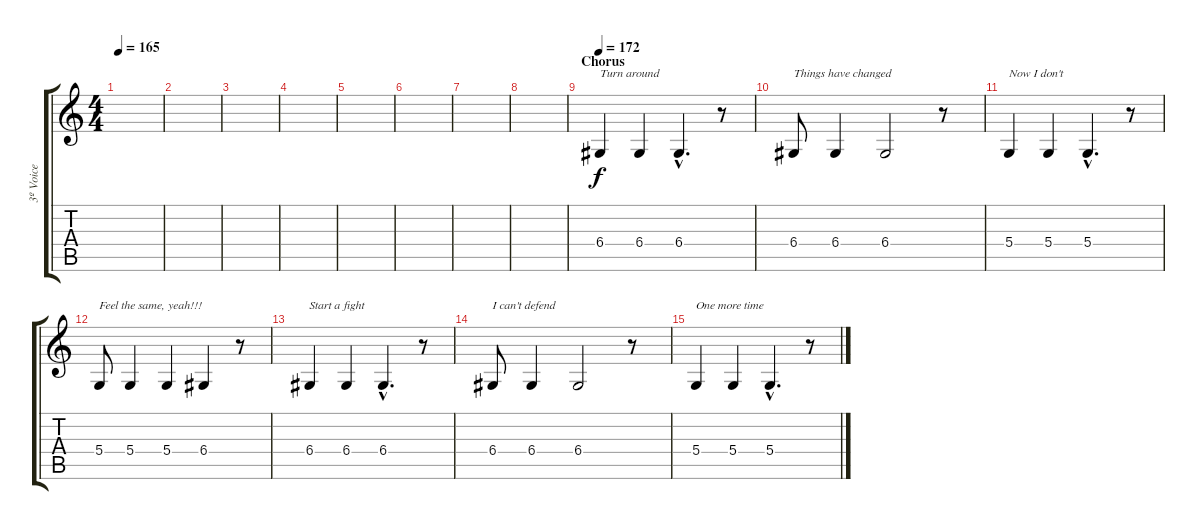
\track ("3º Voice" "3º Voice") {instrument baritonesax}
\staff {score tabs}
\tuning (E4 B3 G3 D3 A2 E2) {hide}
\ts (4 4)
\tempo 165
\clef g2
\ks c
|
|
|
|
|
|
|
|
\section ("" "Chorus")
\tempo 172
6.4.4{txt "Turn around"} 6.4.4 6.4{hac}.4{d} r.8 |
6.4.8{txt "Things have changed"} 6.4.4 6.4.2 r.8 |
5.4.4{txt "Now I don't"} 5.4.4 5.4{hac}.4{d} r.8 |
5.4.8{txt "Feel the same, yeah!!!"} 5.4.4 5.4.4 6.4.4 r.8 |
6.4.4{txt "Start a fight"} 6.4.4 6.4{hac}.4{d} r.8 |
6.4.8{txt "I can't defend"} 6.4.4 6.4.2 r.8 |
5.4.4{txt "One more time"} 5.4.4 5.4{hac}.4{d} r.8
